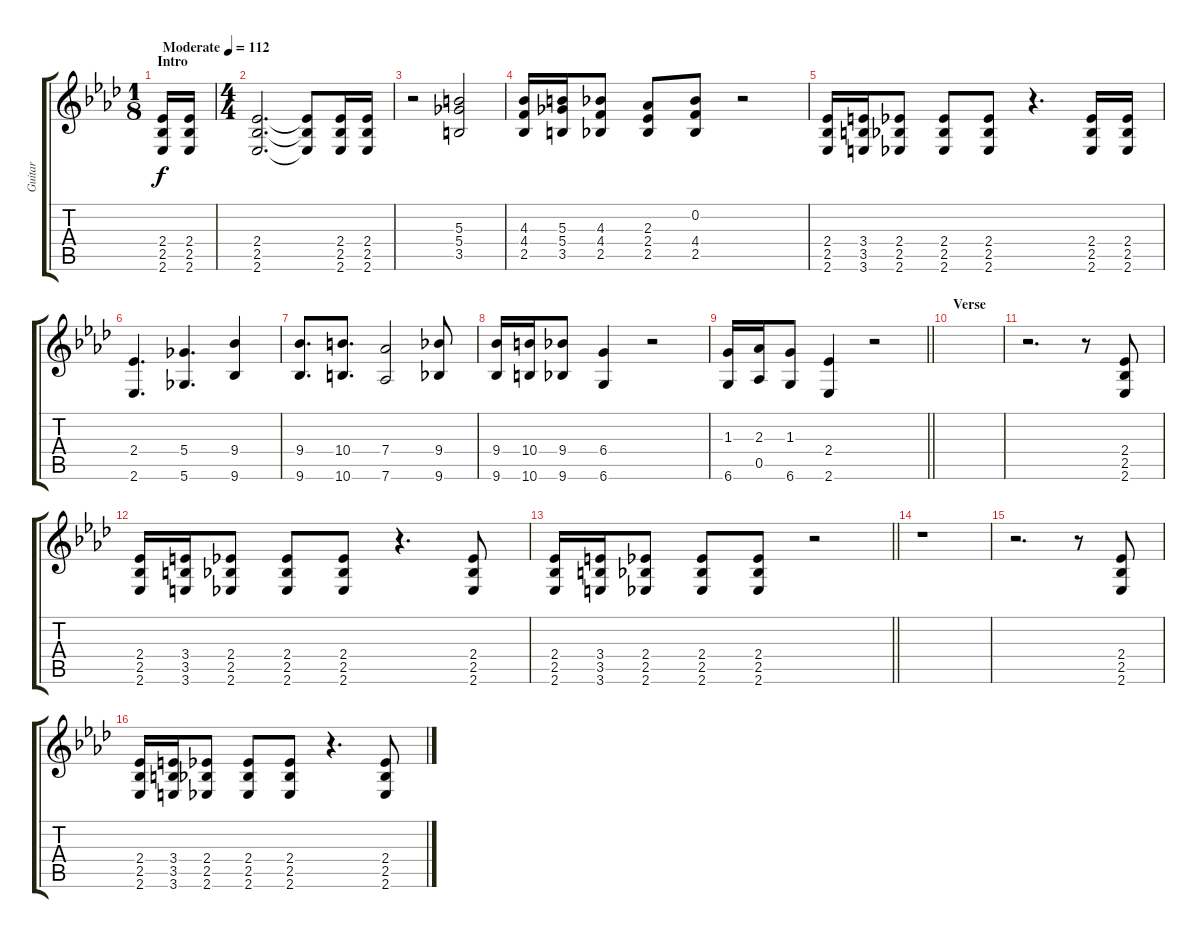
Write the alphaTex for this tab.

\track ("Guitar" "Guitar") {instrument distortionguitar}
\staff {score tabs}
\tuning (Eb4 Bb3 Gb3 Db3 Ab2 Db2) {hide}
\ts (1 8)
\section ("" "Intro")
\tempo (112 "Moderate")
\clef g2
\ks ab
(2.4 2.5 2.6).16{dy f instrument distortionguitar} (2.4 2.5 2.6).16 |
\ts (4 4)
(2.4 2.5 2.6).2{d} (2.4{t} 2.5{t} 2.6{t}).8 (2.4 2.5 2.6).16 (2.4 2.5 2.6).16 |
r.2 (5.3 5.4 3.5).2 |
(4.3 4.4 2.5).16 (5.3 5.4 3.5).16 (4.3 4.4 2.5).8 (2.3 2.4 2.5).8 (0.2 4.4 2.5).8 r.2 |
(2.4 2.5 2.6).16 (3.4 3.5 3.6).16 (2.4 2.5 2.6).8 (2.4 2.5 2.6).8 (2.4 2.5 2.6).8 r.4{d} (2.4 2.5 2.6).16 (2.4 2.5 2.6).16 |
(2.4 2.6).4{d} (5.4 5.6).4{d} (9.4 9.6).4 |
(9.4 9.6).8{d} (10.4 10.6).8{d} (7.4 7.6).2 (9.4 9.6).8 |
(9.4 9.6).16 (10.4 10.6).16 (9.4 9.6).8 (6.4 6.6).4 r.2 |
\barLineRight lightlight
(1.3 6.6).16 (2.3 0.5).16 (1.3 6.6).8 (2.4 2.6).4 r.2 |
\section ("" "Verse")
|
r.2{d} r.8 (2.4 2.5 2.6).8 |
(2.4 2.5 2.6).16 (3.4 3.5 3.6).16 (2.4 2.5 2.6).8 (2.4 2.5 2.6).8 (2.4 2.5 2.6).8 r.4{d} (2.4 2.5 2.6).8 |
\barLineRight lightlight
(2.4 2.5 2.6).16 (3.4 3.5 3.6).16 (2.4 2.5 2.6).8 (2.4 2.5 2.6).8 (2.4 2.5 2.6).8 r.2 |
r.1 |
r.2{d} r.8 (2.4 2.5 2.6).8 |
(2.4 2.5 2.6).16 (3.4 3.5 3.6).16 (2.4 2.5 2.6).8 (2.4 2.5 2.6).8 (2.4 2.5 2.6).8 r.4{d} (2.4 2.5 2.6).8
